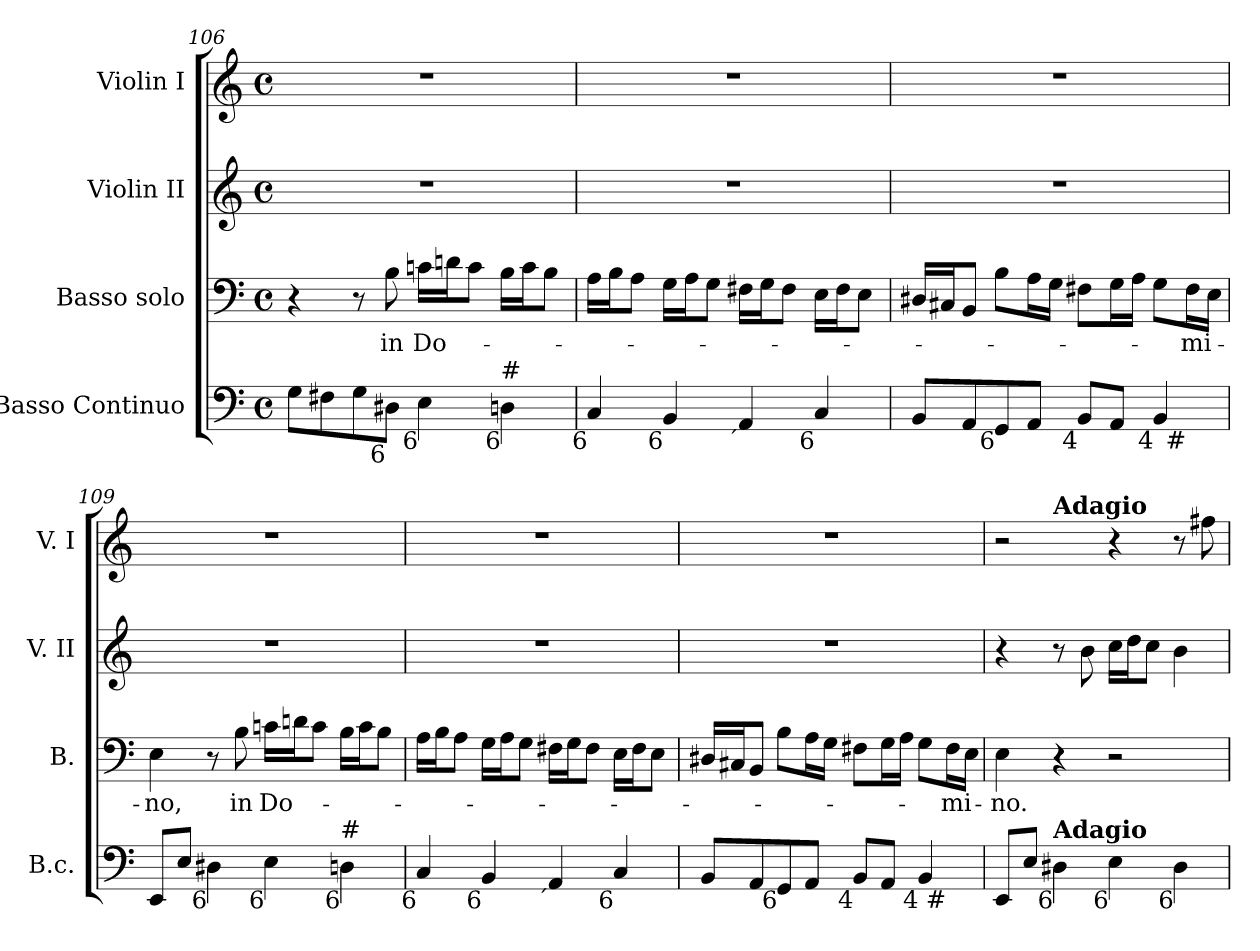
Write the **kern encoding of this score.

**kern	**kern	**text	**kern	**kern
*part4	*part3	*part3	*part2	*part1
*staff4	*staff3	*staff3	*staff2	*staff1
*I"Basso Continuo	*I"Basso solo	*	*I"Violin II	*I"Violin I
*I'B.c.	*I'B.	*	*I'V. II	*I'V. I
!!LO:LB:g=z
*clefF4	*clefF4	*	*clefG2	*clefG2
*k[]	*k[]	*	*k[]	*k[]
*a:	*a:	*	*a:	*a:
*M4/4	*M4/4	*	*M4/4	*M4/4
*met(c)	*met(c)	*	*met(c)	*met(c)
=106	=106	=106	=106	=106
8Gi\L	4r	.	1r	1r
8F#Xi\	.	.	.	.
8Gi\	8r	.	.	.
!LO:TX:b:rj:t=6	!	!	!	!
!	!	!LO:LY:b:color=#000000	!	!
8D#Xi\J	8Bi\	in	.	.
!LO:TX:b:rj:t=6	!	!	!	!
!	!	!LO:LY:b:color=#000000	!	!
4Ei\	16cni\LL	Do-	.	.
.	16dni\J	.	.	.
.	8ci\J	.	.	.
!LO:TX:b:rj:t=6	!	!	!	!
!LO:TX:t=#	!	!	!	!
4Dni\	16Bi\LL	.	.	.
.	16ci\J	.	.	.
.	8Bi\J	.	.	.
=107	=107	=107	=107	=107
!LO:TX:b:rj:t=6	!	!	!	!
4Ci/	16Ai\LL	.	1r	1r
.	16Bi\J	.	.	.
.	8Ai\J	.	.	.
!LO:TX:b:rj:t=6	!	!	!	!
4BBi/	16Gi\LL	.	.	.
.	16Ai\J	.	.	.
.	8Gi\J	.	.	.
!LO:TX:b:rj:t=´	!	!	!	!
4AAi/	16F#Xi\LL	.	.	.
.	16Gi\J	.	.	.
.	8F#i\J	.	.	.
!LO:TX:b:rj:t=6	!	!	!	!
4Ci/	16Ei\LL	.	.	.
.	16F#i\J	.	.	.
.	8Ei\J	.	.	.
=108	=108	=108	=108	=108
!LO:TX:b:rj:t=#	!	!	!	!
*^	*	*	*	*
8BBi/L	2..ryy	16D#Xi/LL	.	1r	1r
.	.	16C#Xi/J	.	.	.
8AAi/	.	8BBi/J	.	.	.
!LO:TX:b:rj:t=6	!	!	!	!	!
8GGi/	.	8Bi\L	.	.	.
8AAi/J	.	16Ai\L	.	.	.
.	.	16Gi\JJ	.	.	.
!LO:TX:b:rj:t=4	!	!	!	!	!
8BBi/L	.	8F#Xi\L	.	.	.
8AAi/J	.	16Gi\L	.	.	.
.	.	16Ai\JJ	.	.	.
!LO:TX:b:rj:t=4	!	!	!	!	!
4BBi/	.	8Gi\L	.	.	.
!	!LO:TX:b:rj:t=#	!	!	!	!
!	!	!	!LO:LY:b:color=#000000	!	!
.	8ryy	16F#i\L	-mi-	.	.
.	.	16Ei\JJ	.	.	.
*v	*v	*	*	*	*
!!LO:LB:g=z
=109	=109	=109	=109	=109
*^	*	*	*	*
!	!	!	!LO:LY:b:color=#000000	!	!
*v	*v	*	*	*	*
8EEi/L	4Ei\	-no,	1r	1r
8Ei/J	.	.	.	.
!LO:TX:b:rj:t=6	!	!	!	!
4D#Xi\	8r	.	.	.
!	!	!LO:LY:b:color=#000000	!	!
.	8Bi\	in	.	.
!LO:TX:b:rj:t=6	!	!	!	!
!	!	!LO:LY:b:color=#000000	!	!
4Ei\	16cni\LL	Do-	.	.
.	16dni\J	.	.	.
.	8ci\J	.	.	.
!LO:TX:b:rj:t=6	!	!	!	!
!LO:TX:t=#	!	!	!	!
4Dni\	16Bi\LL	.	.	.
.	16ci\J	.	.	.
.	8Bi\J	.	.	.
=110	=110	=110	=110	=110
!LO:TX:b:rj:t=6	!	!	!	!
4Ci/	16Ai\LL	.	1r	1r
.	16Bi\J	.	.	.
.	8Ai\J	.	.	.
!LO:TX:b:rj:t=6	!	!	!	!
4BBi/	16Gi\LL	.	.	.
.	16Ai\J	.	.	.
.	8Gi\J	.	.	.
!LO:TX:b:rj:t=´	!	!	!	!
4AAi/	16F#Xi\LL	.	.	.
.	16Gi\J	.	.	.
.	8F#i\J	.	.	.
!LO:TX:b:rj:t=6	!	!	!	!
4Ci/	16Ei\LL	.	.	.
.	16F#i\J	.	.	.
.	8Ei\J	.	.	.
=111	=111	=111	=111	=111
!LO:TX:b:rj:t=#	!	!	!	!
*^	*	*	*	*
8BBi/L	2..ryy	16D#Xi/LL	.	1r	1r
.	.	16C#Xi/J	.	.	.
8AAi/	.	8BBi/J	.	.	.
!LO:TX:b:rj:t=6	!	!	!	!	!
8GGi/	.	8Bi\L	.	.	.
8AAi/J	.	16Ai\L	.	.	.
.	.	16Gi\JJ	.	.	.
!LO:TX:b:rj:t=4	!	!	!	!	!
8BBi/L	.	8F#Xi\L	.	.	.
8AAi/J	.	16Gi\L	.	.	.
.	.	16Ai\JJ	.	.	.
!LO:TX:b:rj:t=4	!	!	!	!	!
4BBi/	.	8Gi\L	.	.	.
!	!LO:TX:b:rj:t=#	!	!	!	!
!	!	!	!LO:LY:b:color=#000000	!	!
.	8ryy	16F#i\L	-mi-	.	.
.	.	16Ei\JJ	.	.	.
*v	*v	*	*	*	*
!!LO:LB:g=z
=112	=112	=112	=112	=112
*^	*	*	*	*
!	!	!	!LO:LY:b:color=#000000	!	!
*v	*v	*	*	*	*^
8EEi/L	4Ei\	-no.	4r	2r	4ryy
8Ei/J	.	.	.	.	.
*MM60	*	*	*	*MM60	*
!	!	!	!	!	!LO:TX:a:B:t=Adagio
!LO:TX:b:rj:t=6	!	!	!	!	!
!LO:TX:a:B:t=Adagio	!	!	!	!	!
4D#Xi\	4r	.	8r	.	2.ryy
.	.	.	8bi\	.	.
!LO:TX:b:rj:t=6	!	!	!	!	!
4Ei\	2r	.	16cci\LL	4r	.
.	.	.	16ddi\J	.	.
.	.	.	8cci\J	.	.
!LO:TX:b:rj:t=6	!	!	!	!	!
4D#i\	.	.	4bi\	8r	.
.	.	.	.	8ff#Xi\	.
*	*	*	*	*v	*v
=	=	=	=	=
*-	*-	*-	*-	*-
